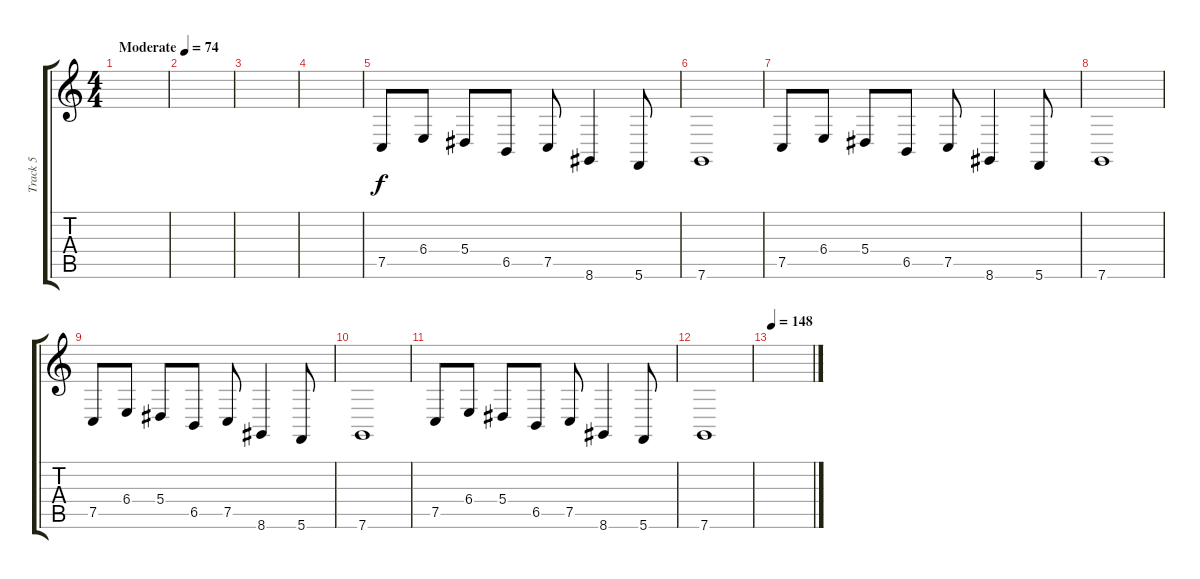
\track ("Track 5" "Track 5") {instrument choiraahs}
\staff {score tabs}
\tuning (C4 G3 Eb3 Bb2 F2 C2) {hide}
\ts (4 4)
\tempo (74 "Moderate")
\clef g2
\ks c
|
|
|
|
7.5.8 6.4.8 5.4.8 6.5.8 7.5.8 8.6.4 5.6.8 |
7.6.1 |
7.5.8 6.4.8 5.4.8 6.5.8 7.5.8 8.6.4 5.6.8 |
7.6.1 |
7.5.8 6.4.8 5.4.8 6.5.8 7.5.8 8.6.4 5.6.8 |
7.6.1 |
7.5.8 6.4.8 5.4.8 6.5.8 7.5.8 8.6.4 5.6.8 |
7.6.1 |
\tempo 148
